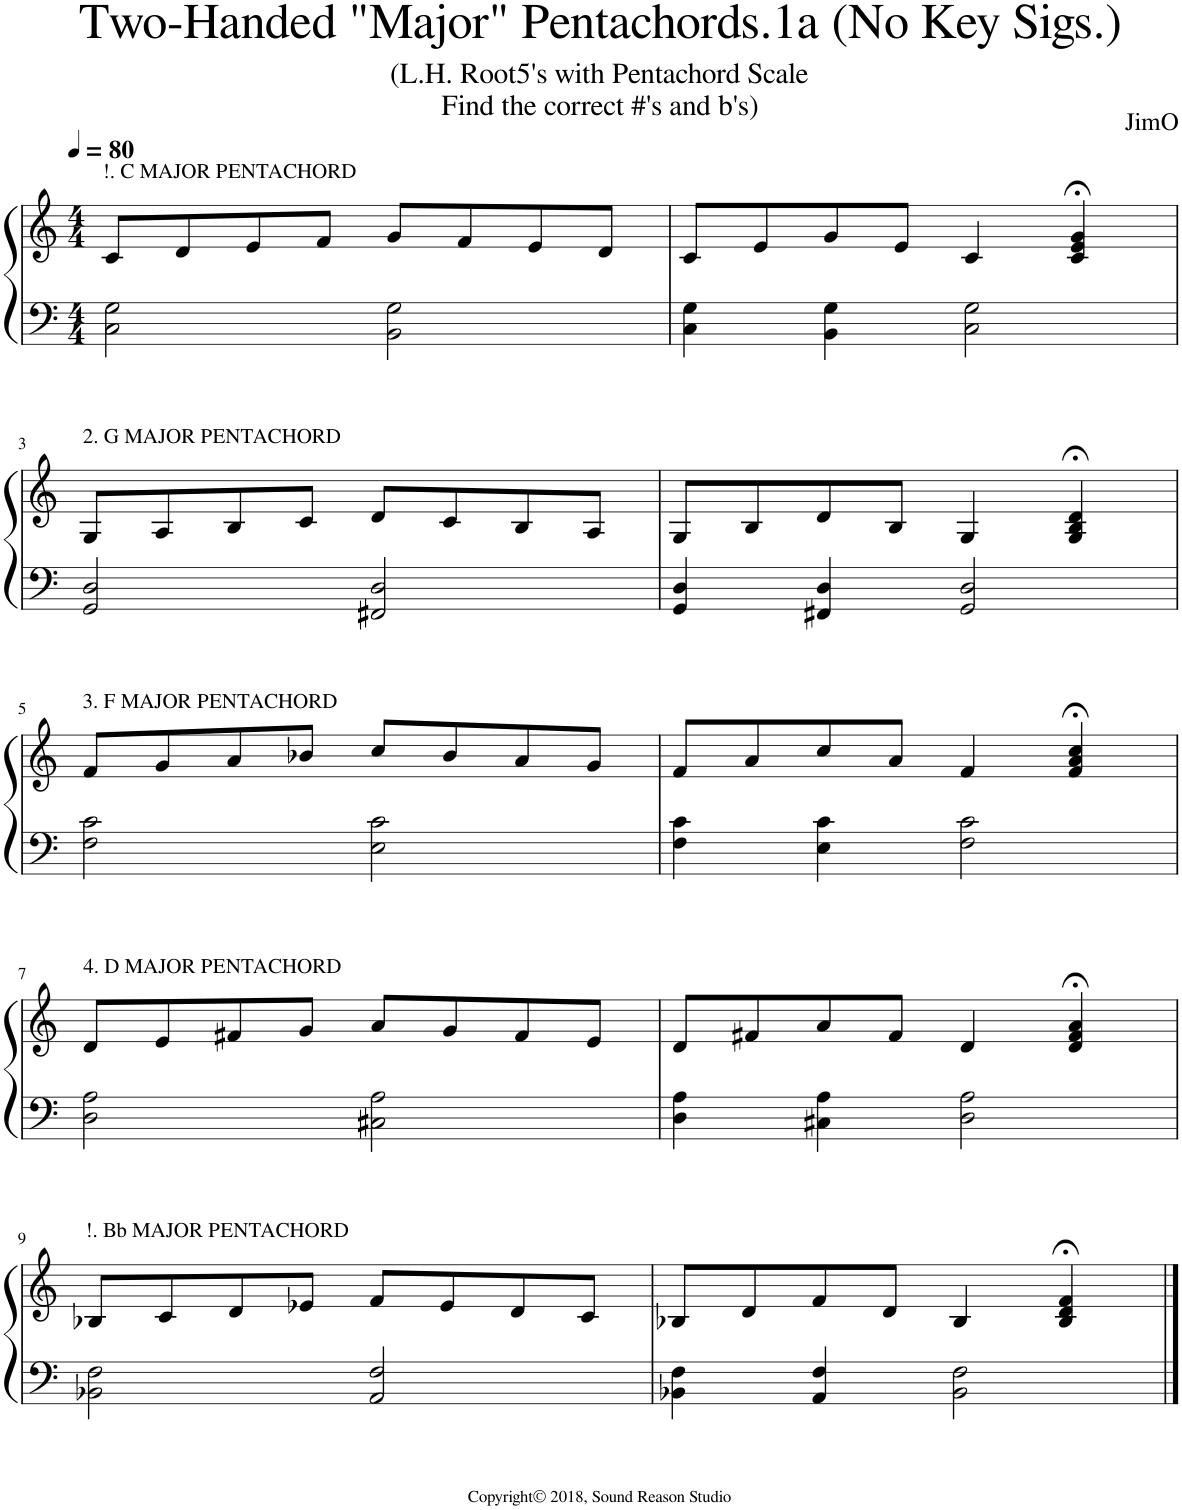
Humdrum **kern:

**kern	**kern
*part1	*part1
*staff2	*staff1
*I"Piano	*
*I'Pno.	*
*clefF4	*clefG2
*k[]	*k[]
*M4/4	*M4/4
*MM80	*MM80
=1	=1
!	!LO:TX:a:t=!. C MAJOR PENTACHORD
2C\ 2G\	8c/L
.	8d/
.	8e/
.	8f/J
2BB\ 2G\	8g/L
.	8f/
.	8e/
.	8d/J
=2	=2
4C\ 4G\	8c/L
.	8e/
4BB\ 4G\	8g/
.	8e/J
2C\ 2G\	4c/
.	4c/;< 4e/;< 4g/;<
!!LO:LB:g=z
=3	=3
*k[]	*k[]
!	!LO:TX:a:t=2. G MAJOR PENTACHORD
2GG/ 2D/	8G/L
.	8A/
.	8B/
.	8c/J
2FF#X/ 2D/	8d/L
.	8c/
.	8B/
.	8A/J
=4	=4
4GG/ 4D/	8G/L
.	8B/
4FF#X/ 4D/	8d/
.	8B/J
2GG/ 2D/	4G/
.	4G/;< 4B/;< 4d/;<
!!LO:LB:g=z
=5	=5
*k[]	*k[]
!	!LO:TX:a:t=3. F MAJOR PENTACHORD
2F\ 2c\	8f/L
.	8g/
.	8a/
.	8b-X/J
2E\ 2c\	8cc/L
.	8b-/
.	8a/
.	8g/J
=6	=6
4F\ 4c\	8f/L
.	8a/
4E\ 4c\	8cc/
.	8a/J
2F\ 2c\	4f/
.	4f/;< 4a/;< 4cc/;<
!!LO:LB:g=z
=7	=7
*k[]	*k[]
!	!LO:TX:a:t=4. D MAJOR PENTACHORD
2D\ 2A\	8d/L
.	8e/
.	8f#X/
.	8g/J
2C#X\ 2A\	8a/L
.	8g/
.	8f#/
.	8e/J
=8	=8
4D\ 4A\	8d/L
.	8f#X/
4C#X\ 4A\	8a/
.	8f#/J
2D\ 2A\	4d/
.	4d/;< 4f#/;< 4a/;<
!!LO:LB:g=z
=9	=9
*k[]	*k[]
!	!LO:TX:a:t=!. Bb MAJOR PENTACHORD
2BB-X\ 2F\	8B-X/L
.	8c/
.	8d/
.	8e-X/J
2AA/ 2F/	8f/L
.	8e-/
.	8d/
.	8c/J
=10	=10
4BB-X\ 4F\	8B-X/L
.	8d/
4AA/ 4F/	8f/
.	8d/J
2BB-\ 2F\	4B-/
.	4B-/;< 4d/;< 4f/;<
==	==
*-	*-
